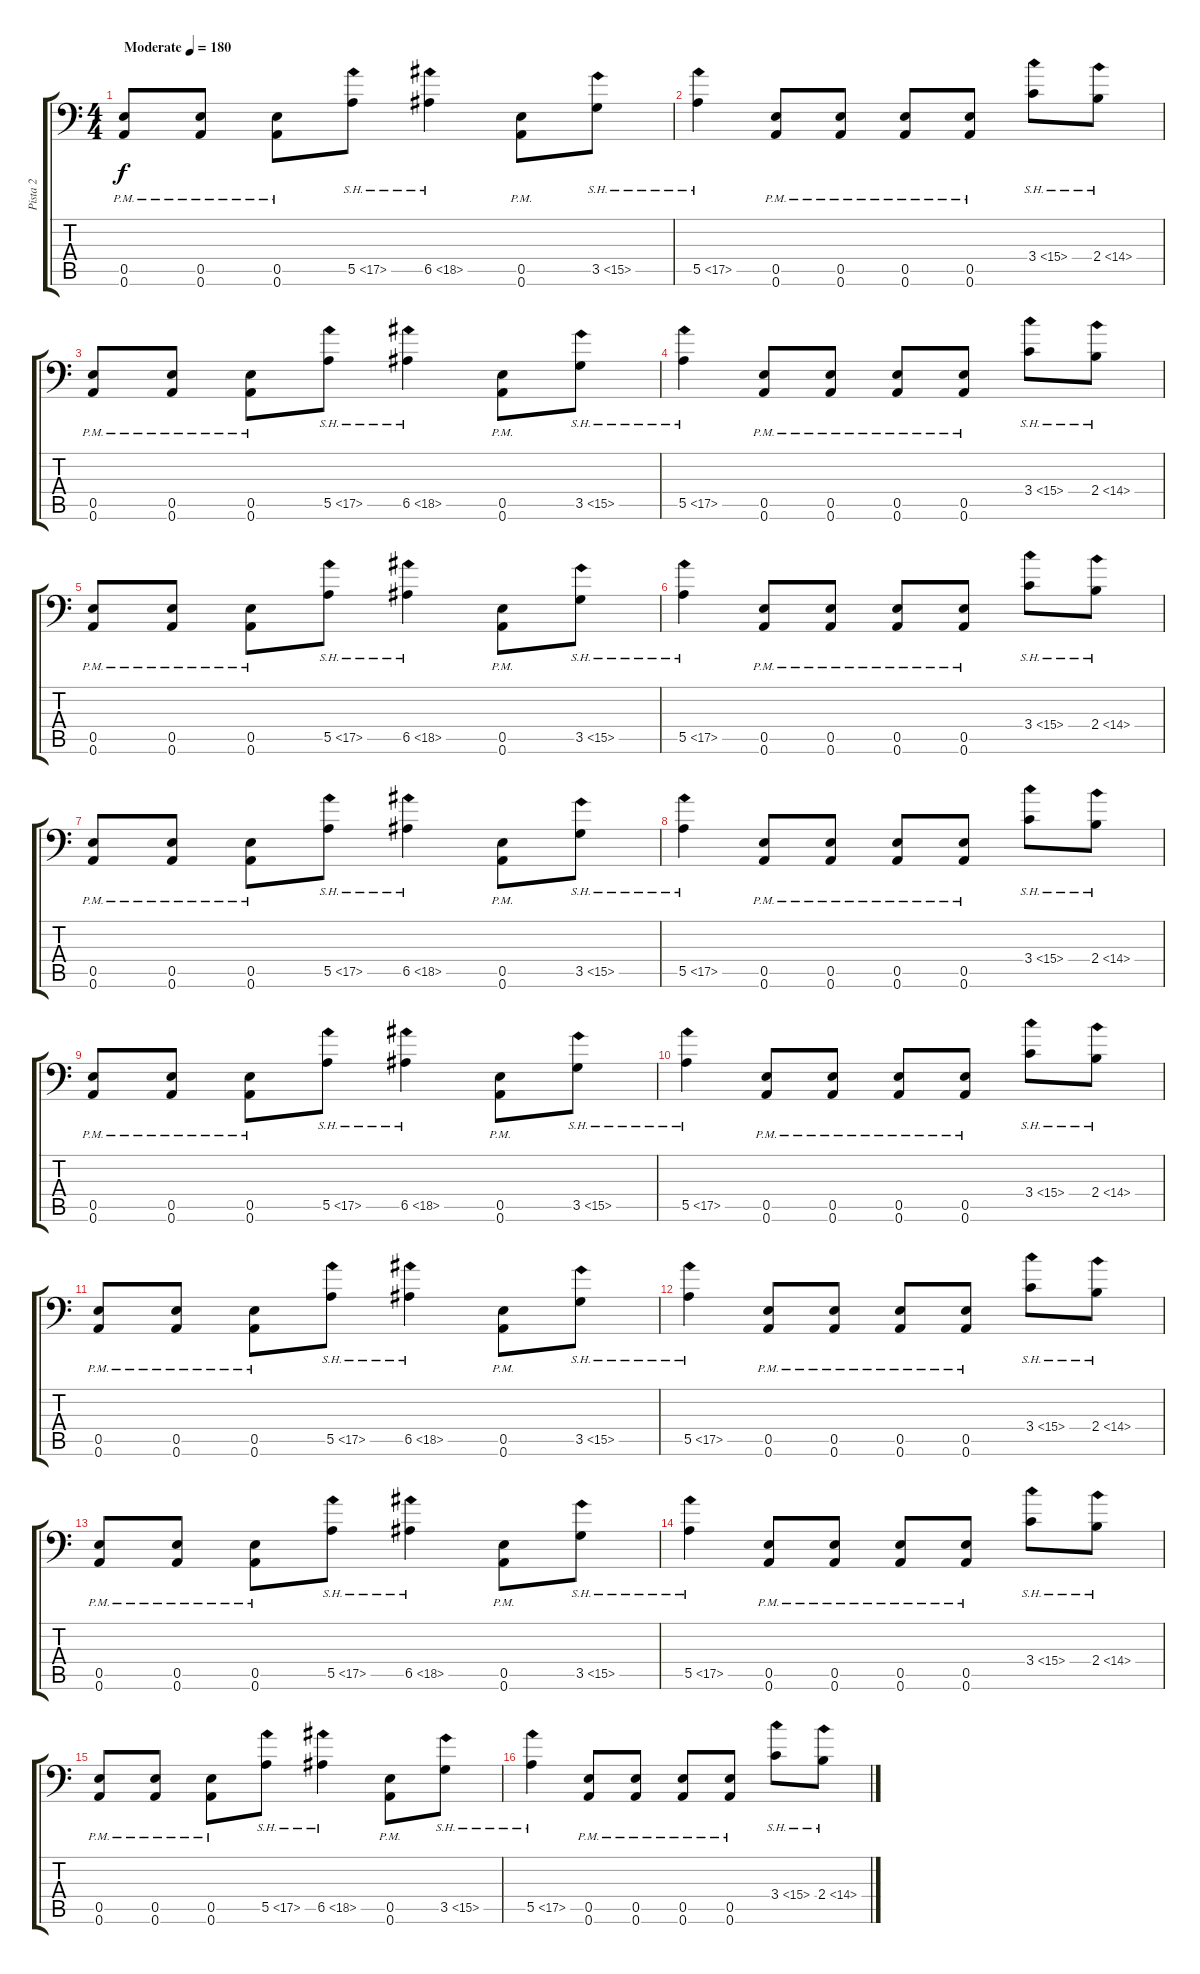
\track ("Pista 2" "Pista 2") {mute instrument distortionguitar}
\staff {score tabs}
\tuning (B3 Gb3 D3 A2 E2 A1) {hide}
\ts (4 4)
\tempo (180 "Moderate")
\clef f4
\ks c
(0.5{pm} 0.6{pm}).8{dy f instrument distortionguitar} (0.5{pm} 0.6{pm}).8 (0.5{pm} 0.6{pm}).8 5.5{sh 12}.8 6.5{sh 12}.4 (0.5{pm} 0.6{pm}).8 3.5{sh 12}.8 |
5.5{sh 12}.4 (0.5{pm} 0.6{pm}).8 (0.5{pm} 0.6{pm}).8 (0.5{pm} 0.6{pm}).8 (0.5{pm} 0.6{pm}).8 3.4{sh 12}.8 2.4{sh 12}.8 |
(0.5{pm} 0.6{pm}).8 (0.5{pm} 0.6{pm}).8 (0.5{pm} 0.6{pm}).8 5.5{sh 12}.8 6.5{sh 12}.4 (0.5{pm} 0.6{pm}).8 3.5{sh 12}.8 |
5.5{sh 12}.4 (0.5{pm} 0.6{pm}).8 (0.5{pm} 0.6{pm}).8 (0.5{pm} 0.6{pm}).8 (0.5{pm} 0.6{pm}).8 3.4{sh 12}.8 2.4{sh 12}.8 |
(0.5{pm} 0.6{pm}).8 (0.5{pm} 0.6{pm}).8 (0.5{pm} 0.6{pm}).8 5.5{sh 12}.8 6.5{sh 12}.4 (0.5{pm} 0.6{pm}).8 3.5{sh 12}.8 |
5.5{sh 12}.4 (0.5{pm} 0.6{pm}).8 (0.5{pm} 0.6{pm}).8 (0.5{pm} 0.6{pm}).8 (0.5{pm} 0.6{pm}).8 3.4{sh 12}.8 2.4{sh 12}.8 |
(0.5{pm} 0.6{pm}).8 (0.5{pm} 0.6{pm}).8 (0.5{pm} 0.6{pm}).8 5.5{sh 12}.8 6.5{sh 12}.4 (0.5{pm} 0.6{pm}).8 3.5{sh 12}.8 |
5.5{sh 12}.4 (0.5{pm} 0.6{pm}).8 (0.5{pm} 0.6{pm}).8 (0.5{pm} 0.6{pm}).8 (0.5{pm} 0.6{pm}).8 3.4{sh 12}.8 2.4{sh 12}.8 |
(0.5{pm} 0.6{pm}).8 (0.5{pm} 0.6{pm}).8 (0.5{pm} 0.6{pm}).8 5.5{sh 12}.8 6.5{sh 12}.4 (0.5{pm} 0.6{pm}).8 3.5{sh 12}.8 |
5.5{sh 12}.4 (0.5{pm} 0.6{pm}).8 (0.5{pm} 0.6{pm}).8 (0.5{pm} 0.6{pm}).8 (0.5{pm} 0.6{pm}).8 3.4{sh 12}.8 2.4{sh 12}.8 |
(0.5{pm} 0.6{pm}).8 (0.5{pm} 0.6{pm}).8 (0.5{pm} 0.6{pm}).8 5.5{sh 12}.8 6.5{sh 12}.4 (0.5{pm} 0.6{pm}).8 3.5{sh 12}.8 |
5.5{sh 12}.4 (0.5{pm} 0.6{pm}).8 (0.5{pm} 0.6{pm}).8 (0.5{pm} 0.6{pm}).8 (0.5{pm} 0.6{pm}).8 3.4{sh 12}.8 2.4{sh 12}.8 |
(0.5{pm} 0.6{pm}).8 (0.5{pm} 0.6{pm}).8 (0.5{pm} 0.6{pm}).8 5.5{sh 12}.8 6.5{sh 12}.4 (0.5{pm} 0.6{pm}).8 3.5{sh 12}.8 |
5.5{sh 12}.4 (0.5{pm} 0.6{pm}).8 (0.5{pm} 0.6{pm}).8 (0.5{pm} 0.6{pm}).8 (0.5{pm} 0.6{pm}).8 3.4{sh 12}.8 2.4{sh 12}.8 |
(0.5{pm} 0.6{pm}).8 (0.5{pm} 0.6{pm}).8 (0.5{pm} 0.6{pm}).8 5.5{sh 12}.8 6.5{sh 12}.4 (0.5{pm} 0.6{pm}).8 3.5{sh 12}.8 |
5.5{sh 12}.4 (0.5{pm} 0.6{pm}).8 (0.5{pm} 0.6{pm}).8 (0.5{pm} 0.6{pm}).8 (0.5{pm} 0.6{pm}).8 3.4{sh 12}.8 2.4{sh 12}.8
